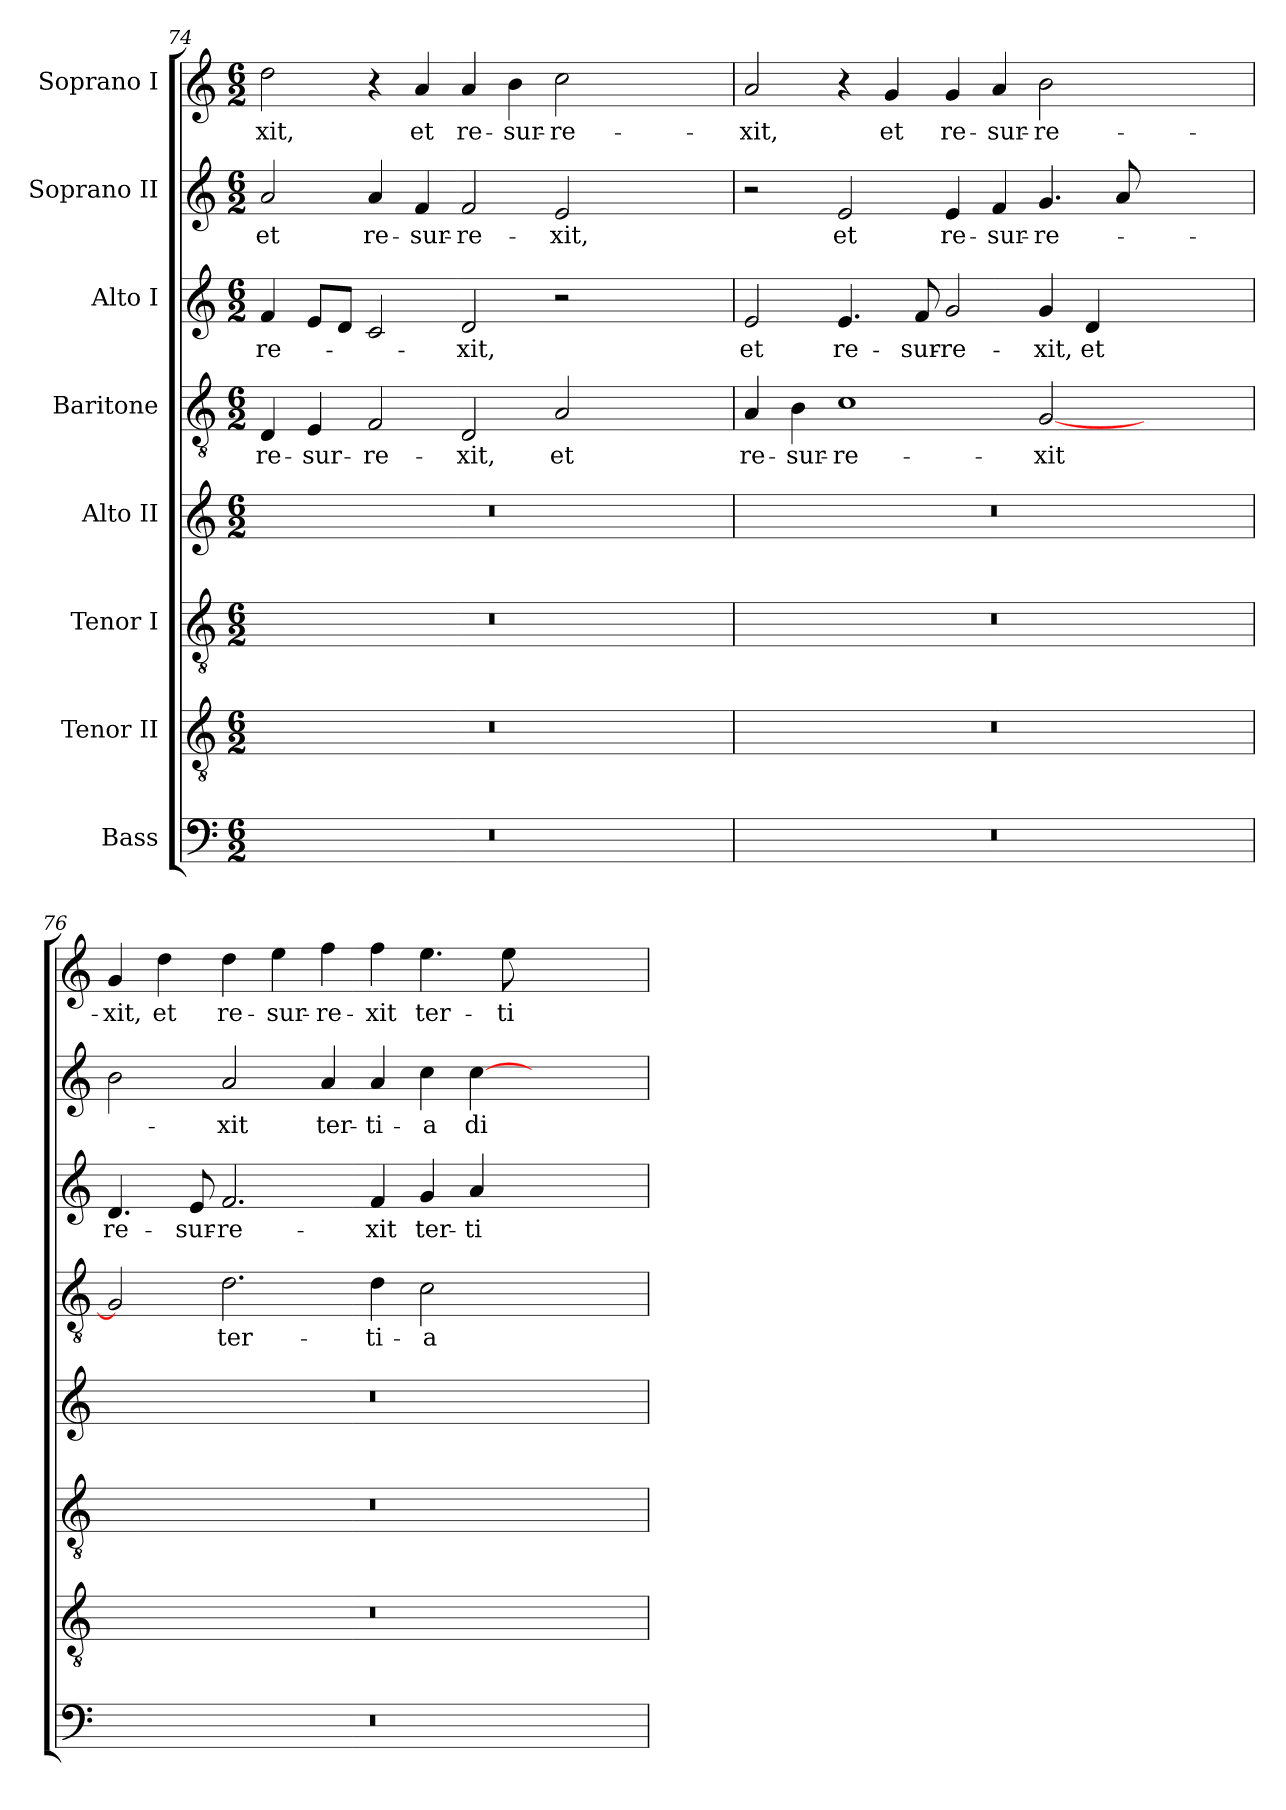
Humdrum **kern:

**kern	**kern	**kern	**kern	**kern	**text	**kern	**text	**kern	**text	**kern	**text
*part8	*part7	*part6	*part5	*part4	*part4	*part3	*part3	*part2	*part2	*part1	*part1
*staff8	*staff7	*staff6	*staff5	*staff4	*staff4	*staff3	*staff3	*staff2	*staff2	*staff1	*staff1
*I"Bass	*I"Tenor II	*I"Tenor I	*I"Alto II	*I"Baritone	*	*I"Alto I	*	*I"Soprano II	*	*I"Soprano I	*
*clefF4	*clefGv2	*clefGv2	*clefG2	*clefGv2	*	*clefG2	*	*clefG2	*	*clefG2	*
*ITrd7c12	*ITrd7c12	*ITrd7c12	*	*ITrd7c12	*	*	*	*	*	*	*
*k[]	*k[]	*k[]	*k[]	*k[]	*	*k[]	*	*k[]	*	*k[]	*
*C:	*C:	*C:	*C:	*C:	*	*C:	*	*C:	*	*C:	*
*M6/2	*M6/2	*M6/2	*M6/2	*M6/2	*	*M6/2	*	*M6/2	*	*M6/2	*
=74	=74	=74	=74	=74	=74	=74	=74	=74	=74	=74	=74
!LO:N:vis=1	!LO:N:vis=1	!LO:N:vis=1	!LO:N:vis=1	!	!	!	!	!	!	!	!
!	!	!	!	!	!LO:LY:b:color=#000000	!	!	!	!	!	!
!	!	!	!	!	!	!	!LO:LY:b:color=#000000	!	!	!	!
!	!	!	!	!	!	!	!	!	!LO:LY:b:color=#000000	!	!
!	!	!	!	!	!	!	!	!	!	!	!LO:LY:b:color=#000000
0.r	0.r	0.r	0.r	4DDi/	re-	4fi/	-re-	2ai/	et	2ddi\	-xit,
!	!	!	!	!	!LO:LY:b:color=#000000	!	!	!	!	!	!
.	.	.	.	4EEi/	-sur-	8ei/L	.	.	.	.	.
.	.	.	.	.	.	8di/J	.	.	.	.	.
!	!	!	!	!	!LO:LY:b:color=#000000	!	!	!	!	!	!
!	!	!	!	!	!	!	!	!	!LO:LY:b:color=#000000	!	!
.	.	.	.	2FFi/	-re-	2ci/	.	4ai/	re-	4r	.
!	!	!	!	!	!	!	!	!	!LO:LY:b:color=#000000	!	!
!	!	!	!	!	!	!	!	!	!	!	!LO:LY:b:color=#000000
.	.	.	.	.	.	.	.	4fi/	-sur-	4ai/	et
!	!	!	!	!	!LO:LY:b:color=#000000	!	!	!	!	!	!
!	!	!	!	!	!	!	!LO:LY:b:color=#000000	!	!	!	!
!	!	!	!	!	!	!	!	!	!LO:LY:b:color=#000000	!	!
!	!	!	!	!	!	!	!	!	!	!	!LO:LY:b:color=#000000
.	.	.	.	2DDi/	-xit,	2di/	-xit,	2fi/	-re-	4ai/	re-
!	!	!	!	!	!	!	!	!	!	!	!LO:LY:b:color=#000000
.	.	.	.	.	.	.	.	.	.	4bi\	-sur-
!	!	!	!	!	!LO:LY:b:color=#000000	!	!	!	!	!	!
!	!	!	!	!	!	!	!	!	!LO:LY:b:color=#000000	!	!
!	!	!	!	!	!	!	!	!	!	!	!LO:LY:b:color=#000000
.	.	.	.	2AAi/	et	2r	.	2ei/	-xit,	2cci\	-re-
.	.	.	.	1ryy	.	1ryy	.	1ryy	.	1ryy	.
=75	=75	=75	=75	=75	=75	=75	=75	=75	=75	=75	=75
!LO:N:vis=1	!LO:N:vis=1	!LO:N:vis=1	!LO:N:vis=1	!	!	!	!	!	!	!	!
!	!	!	!	!	!LO:LY:b:color=#000000	!	!	!	!	!	!
!	!	!	!	!	!	!	!LO:LY:b:color=#000000	!	!	!	!
!	!	!	!	!	!	!	!	!	!	!	!LO:LY:b:color=#000000
0.r	0.r	0.r	0.r	4AAi/	re-	2ei/	et	2r	.	2ai/	-xit,
!	!	!	!	!	!LO:LY:b:color=#000000	!	!	!	!	!	!
.	.	.	.	4BBi\	-sur-	.	.	.	.	.	.
!	!	!	!	!	!LO:LY:b:color=#000000	!	!	!	!	!	!
!	!	!	!	!	!	!	!LO:LY:b:color=#000000	!	!	!	!
!	!	!	!	!	!	!	!	!	!LO:LY:b:color=#000000	!	!
.	.	.	.	1Ci	-re-	4.ei/	re-	2ei/	et	4r	.
!	!	!	!	!	!	!	!	!	!	!	!LO:LY:b:color=#000000
.	.	.	.	.	.	.	.	.	.	4gi/	et
!	!	!	!	!	!	!	!LO:LY:b:color=#000000	!	!	!	!
.	.	.	.	.	.	8fi/	-sur-	.	.	.	.
!	!	!	!	!	!	!	!LO:LY:b:color=#000000	!	!	!	!
!	!	!	!	!	!	!	!	!	!LO:LY:b:color=#000000	!	!
!	!	!	!	!	!	!	!	!	!	!	!LO:LY:b:color=#000000
.	.	.	.	.	.	2gi/	-re-	4ei/	re-	4gi/	re-
!	!	!	!	!	!	!	!	!	!LO:LY:b:color=#000000	!	!
!	!	!	!	!	!	!	!	!	!	!	!LO:LY:b:color=#000000
.	.	.	.	.	.	.	.	4fi/	-sur-	4ai/	-sur-
!	!	!	!	!	!LO:LY:b:color=#000000	!	!	!	!	!	!
!	!	!	!	!	!	!	!LO:LY:b:color=#000000	!	!	!	!
!	!	!	!	!	!	!	!	!	!LO:LY:b:color=#000000	!	!
!	!	!	!	!	!	!	!	!	!	!	!LO:LY:b:color=#000000
.	.	.	.	[<2GGi/	-xit	4gi/	-xit,	4.gi/	-re-	2bi\	-re-
!	!	!	!	!	!	!	!LO:LY:b:color=#000000	!	!	!	!
.	.	.	.	.	.	4di/	et	.	.	.	.
.	.	.	.	.	.	.	.	8ai/	.	.	.
.	.	.	.	1ryy	.	1ryy	.	1ryy	.	1ryy	.
!!LO:LB:g=z
=76	=76	=76	=76	=76	=76	=76	=76	=76	=76	=76	=76
!LO:N:vis=1	!LO:N:vis=1	!LO:N:vis=1	!LO:N:vis=1	!	!	!	!	!	!	!	!
!	!	!	!	!	!	!	!LO:LY:b:color=#000000	!	!	!	!
!	!	!	!	!	!	!	!	!	!	!	!LO:LY:b:color=#000000
0.r	0.r	0.r	0.r	2GGi/]	.	4.di/	re-	2bi\	.	4gi/	-xit,
!	!	!	!	!	!	!	!	!	!	!	!LO:LY:b:color=#000000
.	.	.	.	.	.	.	.	.	.	4ddi\	et
!	!	!	!	!	!	!	!LO:LY:b:color=#000000	!	!	!	!
.	.	.	.	.	.	8ei/	-sur-	.	.	.	.
!	!	!	!	!	!LO:LY:b:color=#000000	!	!	!	!	!	!
!	!	!	!	!	!	!	!LO:LY:b:color=#000000	!	!	!	!
!	!	!	!	!	!	!	!	!	!LO:LY:b:color=#000000	!	!
!	!	!	!	!	!	!	!	!	!	!	!LO:LY:b:color=#000000
.	.	.	.	2.Di\	ter-	2.fi/	-re-	2ai/	-xit	4ddi\	re-
!	!	!	!	!	!	!	!	!	!	!	!LO:LY:b:color=#000000
.	.	.	.	.	.	.	.	.	.	4eei\	-sur-
!	!	!	!	!	!	!	!	!	!LO:LY:b:color=#000000	!	!
!	!	!	!	!	!	!	!	!	!	!	!LO:LY:b:color=#000000
.	.	.	.	.	.	.	.	4ai/	ter-	4ffi\	-re-
!	!	!	!	!	!LO:LY:b:color=#000000	!	!	!	!	!	!
!	!	!	!	!	!	!	!LO:LY:b:color=#000000	!	!	!	!
!	!	!	!	!	!	!	!	!	!LO:LY:b:color=#000000	!	!
!	!	!	!	!	!	!	!	!	!	!	!LO:LY:b:color=#000000
.	.	.	.	4Di\	-ti-	4fi/	-xit	4ai/	-ti-	4ffi\	-xit
!	!	!	!	!	!LO:LY:b:color=#000000	!	!	!	!	!	!
!	!	!	!	!	!	!	!LO:LY:b:color=#000000	!	!	!	!
!	!	!	!	!	!	!	!	!	!LO:LY:b:color=#000000	!	!
!	!	!	!	!	!	!	!	!	!	!	!LO:LY:b:color=#000000
.	.	.	.	2Ci\	-a	4gi/	ter-	4cci\	-a	4.eei\	ter-
!	!	!	!	!	!	!	!LO:LY:b:color=#000000	!	!	!	!
!	!	!	!	!	!	!	!	!	!LO:LY:b:color=#000000	!	!
.	.	.	.	.	.	4ai/	-ti-	[>4cci\	di-	.	.
!	!	!	!	!	!	!	!	!	!	!	!LO:LY:b:color=#000000
.	.	.	.	.	.	.	.	.	.	8eei\	-ti-
.	.	.	.	1ryy	.	1ryy	.	1ryy	.	1ryy	.
=	=	=	=	=	=	=	=	=	=	=	=
*-	*-	*-	*-	*-	*-	*-	*-	*-	*-	*-	*-
